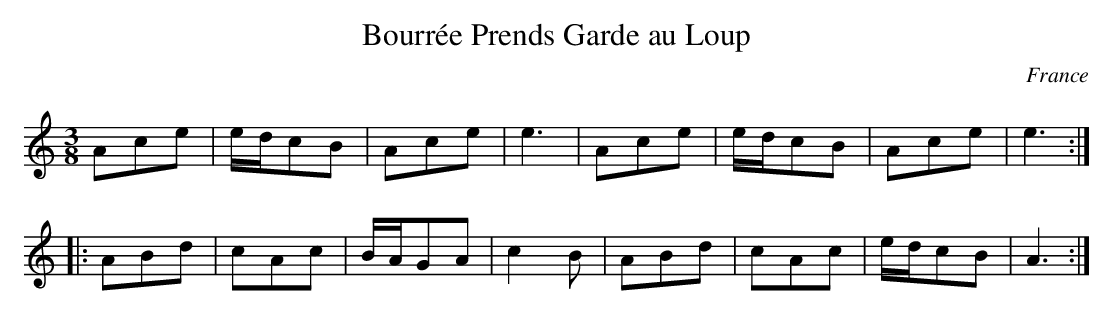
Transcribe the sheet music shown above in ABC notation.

X:1
T:Bourr\'ee Prends Garde au Loup
M:3/8
O:France
K:C
A2c2e2| edc2B2| A2c2e2| e6|\
A2c2e2| edc2B2| A2c2e2| e6:|
|: A2B2d2| c2A2c2| BAG2A2| c4B2|\
A2B2d2| c2A2c2| edc2B2| A6 :|
